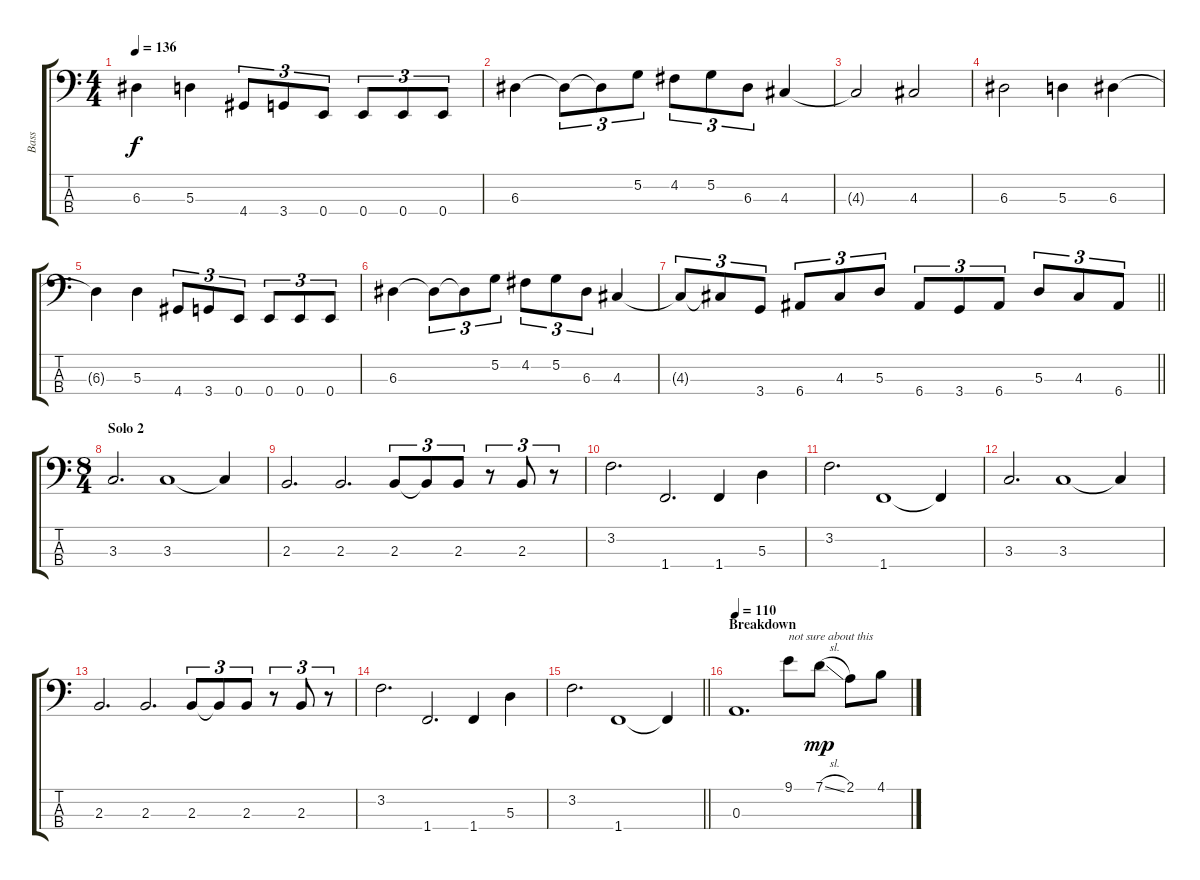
\track ("Bass" "Bass") {instrument electricbassfinger}
\staff {score tabs}
\tuning (G2 D2 A1 E1) {hide}
\ts (4 4)
\tempo 136
\clef f4
\ks c
6.3{t}.4{dy f} 5.3.4 4.4.8{tu (3 2)} 3.4.8{tu (3 2)} 0.4.8{tu (3 2)} 0.4.8{tu (3 2)} 0.4.8{tu (3 2)} 0.4.8{tu (3 2)} |
6.3.4 6.3{t}.8{tu (3 2)} 6.3{t}.8{tu (3 2)} 5.2.8{tu (3 2)} 4.2.8{tu (3 2)} 5.2.8{tu (3 2)} 6.3.8{tu (3 2)} 4.3.4 |
4.3{t}.2 4.3.2 |
6.3.2 5.3.4 6.3.4 |
6.3{t}.4 5.3.4 4.4.8{tu (3 2)} 3.4.8{tu (3 2)} 0.4.8{tu (3 2)} 0.4.8{tu (3 2)} 0.4.8{tu (3 2)} 0.4.8{tu (3 2)} |
6.3.4 6.3{t}.8{tu (3 2)} 6.3{t}.8{tu (3 2)} 5.2.8{tu (3 2)} 4.2.8{tu (3 2)} 5.2.8{tu (3 2)} 6.3.8{tu (3 2)} 4.3.4 |
\barLineRight lightlight
4.3{t}.8{tu (3 2)} 4.3{t}.8{tu (3 2)} 3.4.8{tu (3 2)} 6.4.8{tu (3 2)} 4.3.8{tu (3 2)} 5.3.8{tu (3 2)} 6.4.8{tu (3 2)} 3.4.8{tu (3 2)} 6.4.8{tu (3 2)} 5.3.8{tu (3 2)} 4.3.8{tu (3 2)} 6.4.8{tu (3 2)} |
\ts (8 4)
\section ("" "Solo 2")
3.3.2{d} 3.3.1 3.3{t}.4 |
2.3.2{d} 2.3.2{d} 2.3.8{tu (3 2)} 2.3{t}.8{tu (3 2)} 2.3.8{tu (3 2)} r.8{tu (3 2)} 2.3.8{tu (3 2)} r.8{tu (3 2)} |
3.2.2{d} 1.4.2{d} 1.4.4 5.3.4 |
3.2.2{d} 1.4.1 1.4{t}.4 |
3.3.2{d} 3.3.1 3.3{t}.4 |
2.3.2{d} 2.3.2{d} 2.3.8{tu (3 2)} 2.3{t}.8{tu (3 2)} 2.3.8{tu (3 2)} r.8{tu (3 2)} 2.3.8{tu (3 2)} r.8{tu (3 2)} |
3.2.2{d} 1.4.2{d} 1.4.4 5.3.4 |
\barLineRight lightlight
3.2.2{d} 1.4.1 1.4{t}.4 |
\section ("" "Breakdown")
\tempo 110
0.3.1{d} 9.1.8{txt "not sure about this"} 7.1{sl}.8{dy mp} 2.1.8 4.1.8
